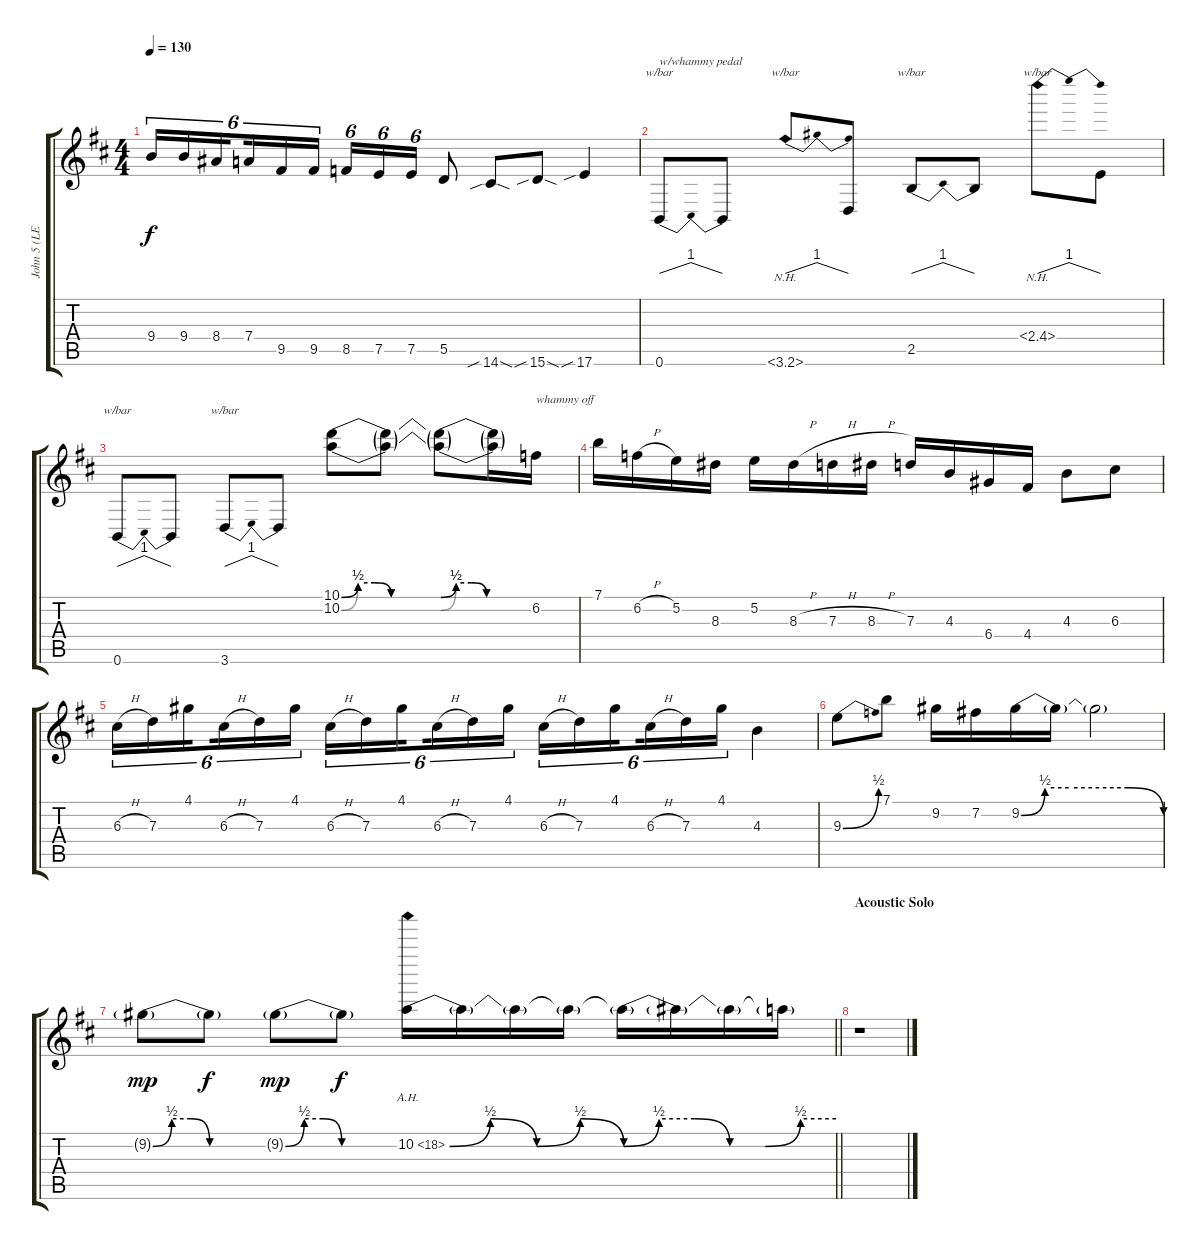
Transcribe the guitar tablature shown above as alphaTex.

\track ("John 5 (LEAD)" "John 5 (LE") {instrument overdrivenguitar}
\staff {score tabs}
\tuning (E4 B3 G3 D3 A2 B1) {hide}
\ts (4 4)
\tempo 130
\clef g2
\ks d
9.4.16{tu (6 4) dy f} 9.4.16{tu (6 4)} 8.4.16{tu (6 4) beam splitsecondary} 7.4.16{tu (6 4)} 9.5.16{tu (6 4)} 9.5.16{tu (6 4)} 8.5.16{tu (6 4)} 7.5.16{tu (6 4)} 7.5.16{tu (6 4)} 5.5.8 14.6{sib sod}.8 15.6{sib sod}.8 17.6{sib}.4 |
0.6.8{tbe (dip default 0 0 30 4 60 0) txt "w/whammy pedal"} 0.6{t}.8 3.6{nh}.8{tbe (dip default 0 0 30 4 60 0)} 3.6{t}.8 2.5.8{tbe (dip default 0 0 30 4 60 0)} 2.5{t}.8 2.4{nh}.8{tbe (dip default 0 0 30 4 60 0)} 2.4{t}.8 |
0.6.8{tbe (dip default 0 0 30 4 60 0)} 0.6{t}.8 3.6.8{tbe (dip default 0 0 30 4 60 0)} 3.6{t}.8 (10.1{be (custom 0 0 10 2 20 2 30 0 60 0)} 10.2{be (custom 0 0 10 2 20 2 30 0 60 0)}).8 (10.1{t} 10.2{t}).8 (10.1{be (custom 0 0 10 2 20 2 30 0 60 0) t} 10.2{be (custom 0 0 10 2 20 2 30 0 60 0) t}).8 (10.1{t} 10.2{t}).16 6.2.16{txt "whammy off"} |
7.1.16 6.2{h}.16 5.2.16 8.3.16 5.2.16 8.3{h}.16 7.3{h}.16 8.3{h}.16 7.3.16 4.3.16 6.4.16 4.4.16 4.3.8 6.3.8 |
6.3{h}.16{tu (6 4)} 7.3.16{tu (6 4)} 4.1.16{tu (6 4) beam splitsecondary} 6.3{h}.16{tu (6 4)} 7.3.16{tu (6 4)} 4.1.16{tu (6 4)} 6.3{h}.16{tu (6 4)} 7.3.16{tu (6 4)} 4.1.16{tu (6 4) beam splitsecondary} 6.3{h}.16{tu (6 4)} 7.3.16{tu (6 4)} 4.1.16{tu (6 4)} 6.3{h}.16{tu (6 4)} 7.3.16{tu (6 4)} 4.1.16{tu (6 4) beam splitsecondary} 6.3{h}.16{tu (6 4)} 7.3.16{tu (6 4)} 4.1.16{tu (6 4)} 4.3.4 |
9.3{be (bend 0 0 60 2)}.8 7.1.8 9.2.16 7.2.16 9.2{be (custom 0 0 10 2 20 2 45 2 60 0)}.16 9.2{t}.16 9.2{t}.2 |
\barLineRight lightlight
9.2{be (custom 0 0 10 2 20 2 30 0 60 0) g}.8{dy mp} 9.2{t}.8{dy f} 9.2{be (custom 0 0 10 2 20 2 30 0 60 0) g}.8{dy mp} 9.2{t}.8{dy f} 10.2{be (custom 0 0 14 2 30 0 45 2 60 0) ah 8}.16 10.2{t}.16 10.2{t}.16 10.2{t}.16 10.2{be (custom 0 0 10 2 20 2 30 0 40 0 50 2 60 2) t}.16 10.2{t}.16 10.2{t}.16 10.2{t}.16 |
\section ("" "Acoustic Solo")
r.1
